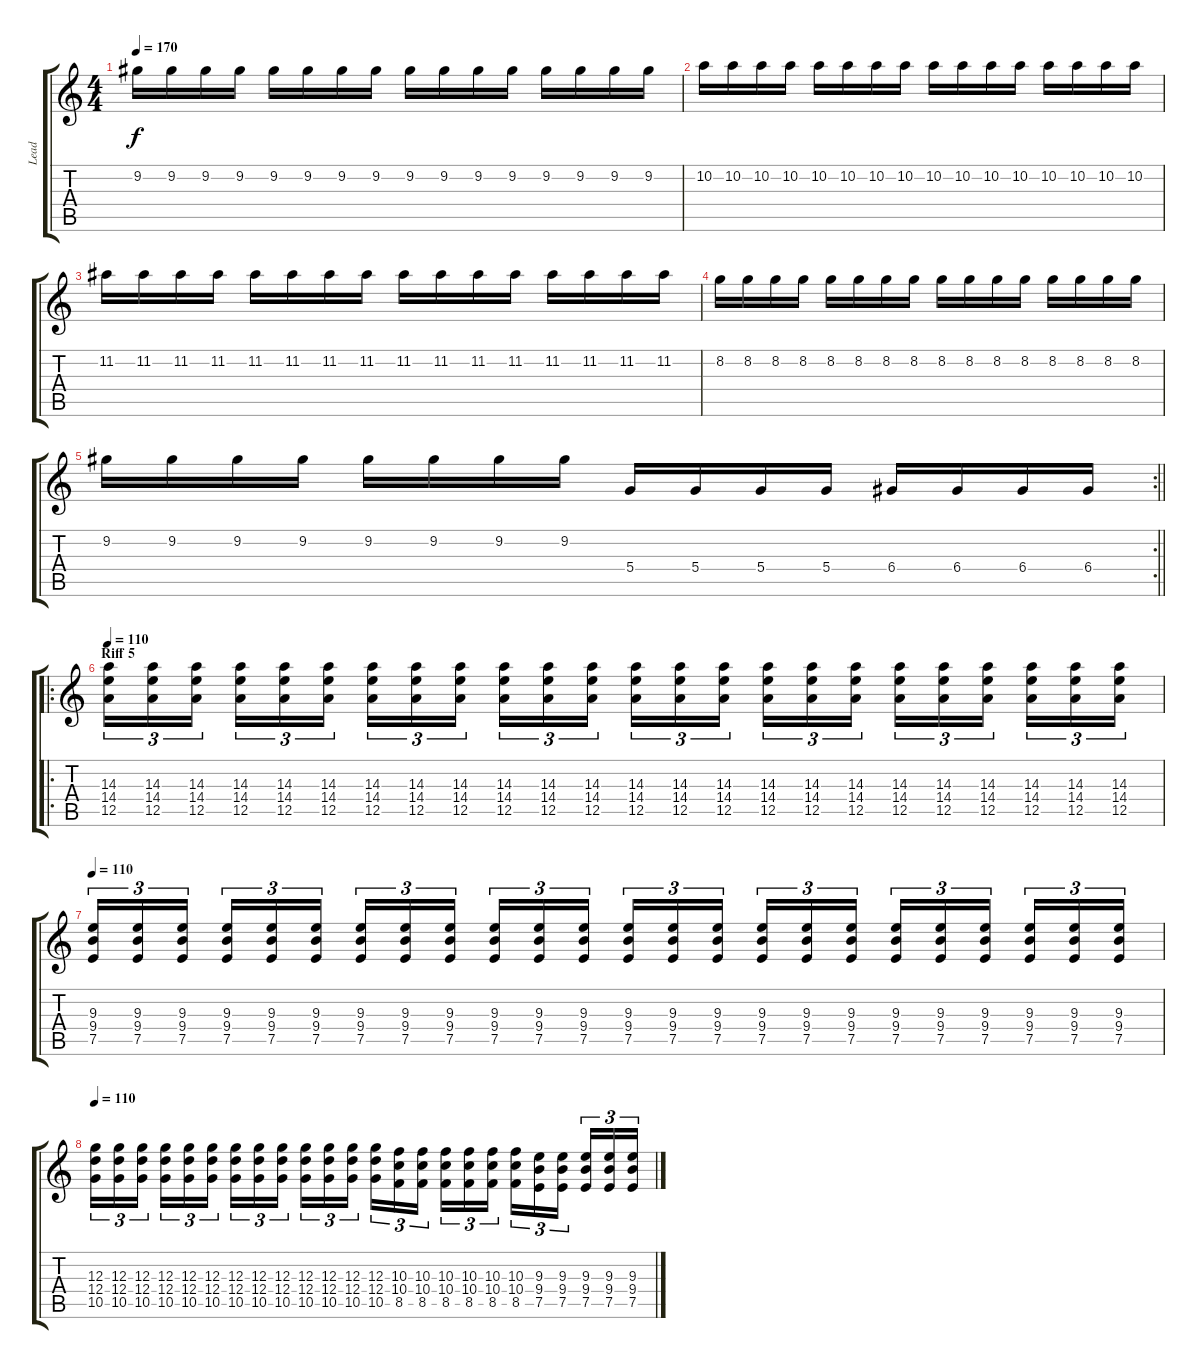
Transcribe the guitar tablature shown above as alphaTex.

\track ("Lead" "Lead") {instrument distortionguitar}
\staff {score tabs}
\tuning (E4 B3 G3 D3 A2 E2) {hide}
\ts (4 4)
\tempo 170
\clef g2
\ks c
9.2.16{dy f} 9.2.16 9.2.16 9.2.16 9.2.16 9.2.16 9.2.16 9.2.16 9.2.16 9.2.16 9.2.16 9.2.16 9.2.16 9.2.16 9.2.16 9.2.16 |
10.2.16 10.2.16 10.2.16 10.2.16 10.2.16 10.2.16 10.2.16 10.2.16 10.2.16 10.2.16 10.2.16 10.2.16 10.2.16 10.2.16 10.2.16 10.2.16 |
11.2.16 11.2.16 11.2.16 11.2.16 11.2.16 11.2.16 11.2.16 11.2.16 11.2.16 11.2.16 11.2.16 11.2.16 11.2.16 11.2.16 11.2.16 11.2.16 |
8.2.16 8.2.16 8.2.16 8.2.16 8.2.16 8.2.16 8.2.16 8.2.16 8.2.16 8.2.16 8.2.16 8.2.16 8.2.16 8.2.16 8.2.16 8.2.16 |
\rc 2
\barLineRight lightlight
9.2.16 9.2.16 9.2.16 9.2.16 9.2.16 9.2.16 9.2.16 9.2.16 5.4.16 5.4.16 5.4.16 5.4.16 6.4.16 6.4.16 6.4.16 6.4.16 |
\ro
\section ("" "Riff 5")
\tempo 90
\tempo 120
\tempo 110
(14.3 14.4 12.5).16{tu (3 2)} (14.3 14.4 12.5).16{tu (3 2)} (14.3 14.4 12.5).16{tu (3 2) beam splitsecondary} (14.3 14.4 12.5).16{tu (3 2)} (14.3 14.4 12.5).16{tu (3 2)} (14.3 14.4 12.5).16{tu (3 2)} (14.3 14.4 12.5).16{tu (3 2)} (14.3 14.4 12.5).16{tu (3 2)} (14.3 14.4 12.5).16{tu (3 2) beam splitsecondary} (14.3 14.4 12.5).16{tu (3 2)} (14.3 14.4 12.5).16{tu (3 2)} (14.3 14.4 12.5).16{tu (3 2)} (14.3 14.4 12.5).16{tu (3 2)} (14.3 14.4 12.5).16{tu (3 2)} (14.3 14.4 12.5).16{tu (3 2) beam splitsecondary} (14.3 14.4 12.5).16{tu (3 2)} (14.3 14.4 12.5).16{tu (3 2)} (14.3 14.4 12.5).16{tu (3 2)} (14.3 14.4 12.5).16{tu (3 2)} (14.3 14.4 12.5).16{tu (3 2)} (14.3 14.4 12.5).16{tu (3 2) beam splitsecondary} (14.3 14.4 12.5).16{tu (3 2)} (14.3 14.4 12.5).16{tu (3 2)} (14.3 14.4 12.5).16{tu (3 2)} |
\tempo 110
(9.3 9.4 7.5).16{tu (3 2)} (9.3 9.4 7.5).16{tu (3 2)} (9.3 9.4 7.5).16{tu (3 2) beam splitsecondary} (9.3 9.4 7.5).16{tu (3 2)} (9.3 9.4 7.5).16{tu (3 2)} (9.3 9.4 7.5).16{tu (3 2)} (9.3 9.4 7.5).16{tu (3 2)} (9.3 9.4 7.5).16{tu (3 2)} (9.3 9.4 7.5).16{tu (3 2) beam splitsecondary} (9.3 9.4 7.5).16{tu (3 2)} (9.3 9.4 7.5).16{tu (3 2)} (9.3 9.4 7.5).16{tu (3 2)} (9.3 9.4 7.5).16{tu (3 2)} (9.3 9.4 7.5).16{tu (3 2)} (9.3 9.4 7.5).16{tu (3 2) beam splitsecondary} (9.3 9.4 7.5).16{tu (3 2)} (9.3 9.4 7.5).16{tu (3 2)} (9.3 9.4 7.5).16{tu (3 2)} (9.3 9.4 7.5).16{tu (3 2)} (9.3 9.4 7.5).16{tu (3 2)} (9.3 9.4 7.5).16{tu (3 2) beam splitsecondary} (9.3 9.4 7.5).16{tu (3 2)} (9.3 9.4 7.5).16{tu (3 2)} (9.3 9.4 7.5).16{tu (3 2)} |
\tempo 110
(12.3 12.4 10.5).16{tu (3 2)} (12.3 12.4 10.5).16{tu (3 2)} (12.3 12.4 10.5).16{tu (3 2) beam splitsecondary} (12.3 12.4 10.5).16{tu (3 2)} (12.3 12.4 10.5).16{tu (3 2)} (12.3 12.4 10.5).16{tu (3 2)} (12.3 12.4 10.5).16{tu (3 2)} (12.3 12.4 10.5).16{tu (3 2)} (12.3 12.4 10.5).16{tu (3 2) beam splitsecondary} (12.3 12.4 10.5).16{tu (3 2)} (12.3 12.4 10.5).16{tu (3 2)} (12.3 12.4 10.5).16{tu (3 2)} (12.3 12.4 10.5).16{tu (3 2)} (10.3 10.4 8.5).16{tu (3 2)} (10.3 10.4 8.5).16{tu (3 2) beam splitsecondary} (10.3 10.4 8.5).16{tu (3 2)} (10.3 10.4 8.5).16{tu (3 2)} (10.3 10.4 8.5).16{tu (3 2)} (10.3 10.4 8.5).16{tu (3 2)} (9.3 9.4 7.5).16{tu (3 2)} (9.3 9.4 7.5).16{tu (3 2) beam splitsecondary} (9.3 9.4 7.5).16{tu (3 2)} (9.3 9.4 7.5).16{tu (3 2)} (9.3 9.4 7.5).16{tu (3 2)}
